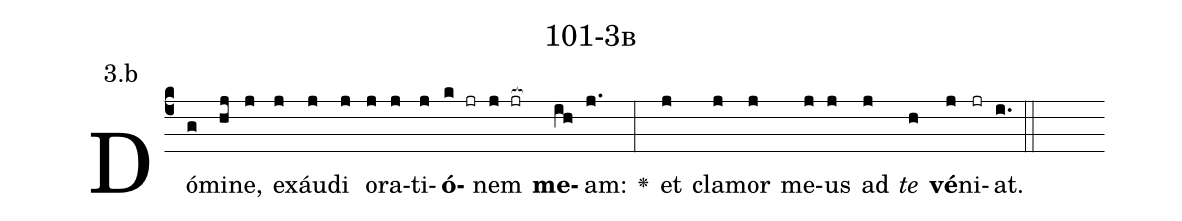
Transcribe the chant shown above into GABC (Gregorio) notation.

name: 101-3b;
annotation: 3.b;
%%
(c4)Dó(g)mi(hj)ne,(j) ex(j)áu(j)di(j) o(j)ra(j)ti(j)<b>ó</b>(k jr)nem(j jr[ocb:1{]) <b>me</b>(ih[ocb:0}])am:(j.) <v>\greheightstar</v>(:) et(j) cla(j)mor(j) me(j)us(j) ad(j) <i>te</i>(h) <b>vé</b>(j)ni(jr)at.(i.) (::)


%E(j) u(j) o(j) u(h) a(j) e.(i.) (::)
